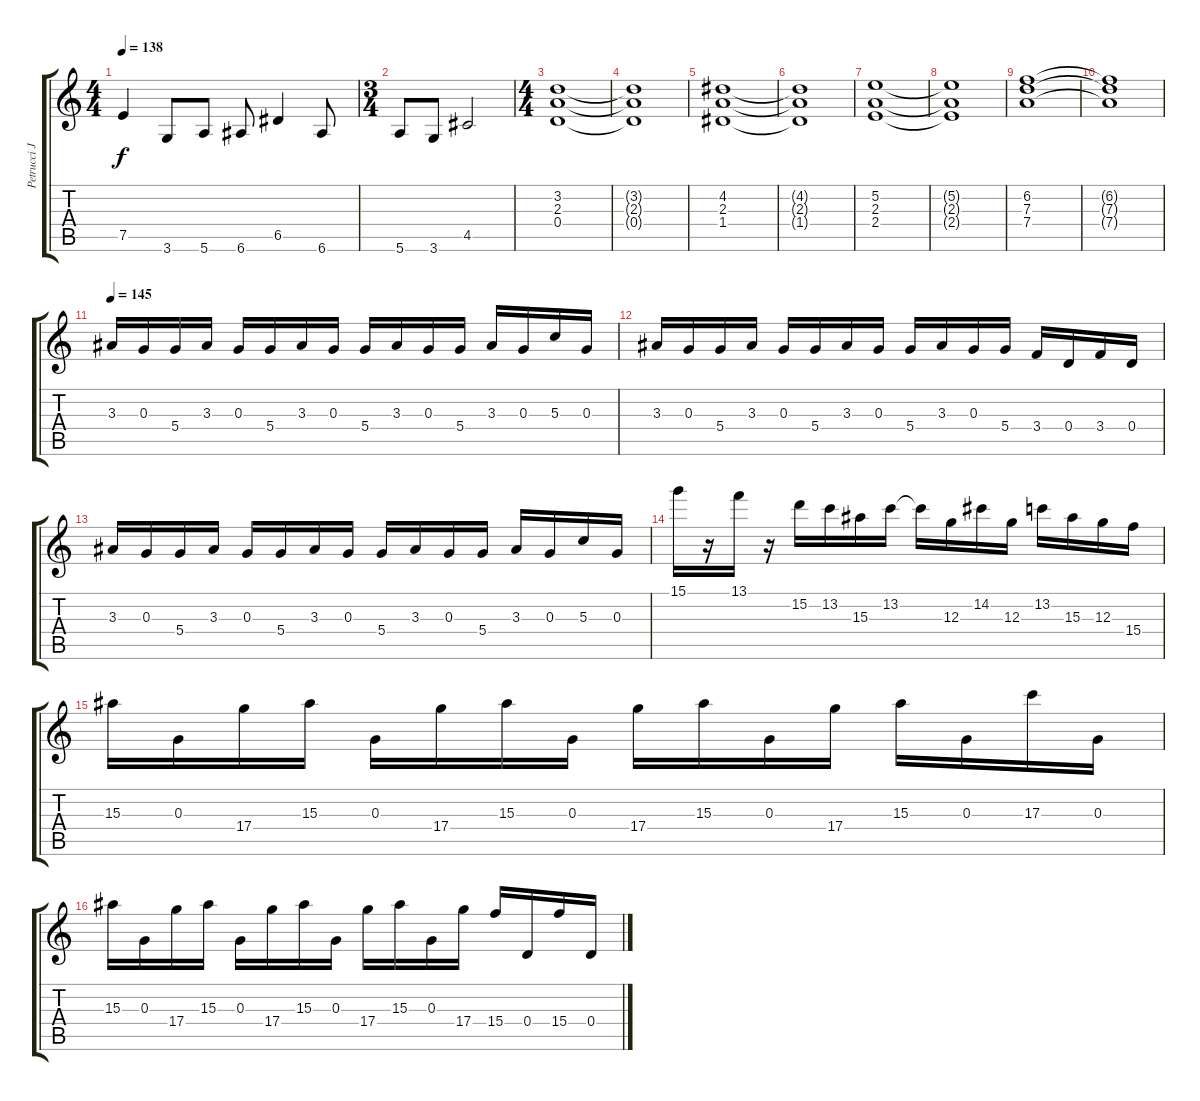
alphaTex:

\track ("Petrucci John" "Petrucci J") {instrument distortionguitar}
\staff {score tabs}
\tuning (E4 B3 G3 D3 A2 E2) {hide}
\ts (4 4)
\tempo 138
\clef g2
\ks c
7.5.4{dy f} 3.6.8 5.6.8 6.6.8 6.5.4 6.6.8 |
\ts (3 4)
5.6.8 3.6.8 4.5.2 |
\ts (4 4)
(3.2 2.3 0.4).1 |
(3.2{t} 2.3{t} 0.4{t}).1 |
(4.2 2.3 1.4).1 |
(4.2{t} 2.3{t} 1.4{t}).1 |
(5.2 2.3 2.4).1 |
(5.2{t} 2.3{t} 2.4{t}).1 |
(6.2 7.3 7.4).1 |
(6.2{t} 7.3{t} 7.4{t}).1 |
\tempo 145
3.3.16 0.3.16 5.4.16 3.3.16 0.3.16 5.4.16 3.3.16 0.3.16 5.4.16 3.3.16 0.3.16 5.4.16 3.3.16 0.3.16 5.3.16 0.3.16 |
3.3.16 0.3.16 5.4.16 3.3.16 0.3.16 5.4.16 3.3.16 0.3.16 5.4.16 3.3.16 0.3.16 5.4.16 3.4.16 0.4.16 3.4.16 0.4.16 |
3.3.16 0.3.16 5.4.16 3.3.16 0.3.16 5.4.16 3.3.16 0.3.16 5.4.16 3.3.16 0.3.16 5.4.16 3.3.16 0.3.16 5.3.16 0.3.16 |
15.1.16 r.16 13.1.16 r.16 15.2.16 13.2.16 15.3.16 13.2.16 13.2{t}.16 12.3.16 14.2.16 12.3.16 13.2.16 15.3.16 12.3.16 15.4.16 |
15.3.16 0.3.16 17.4.16 15.3.16 0.3.16 17.4.16 15.3.16 0.3.16 17.4.16 15.3.16 0.3.16 17.4.16 15.3.16 0.3.16 17.3.16 0.3.16 |
15.3.16 0.3.16 17.4.16 15.3.16 0.3.16 17.4.16 15.3.16 0.3.16 17.4.16 15.3.16 0.3.16 17.4.16 15.4.16 0.4.16 15.4.16 0.4.16
